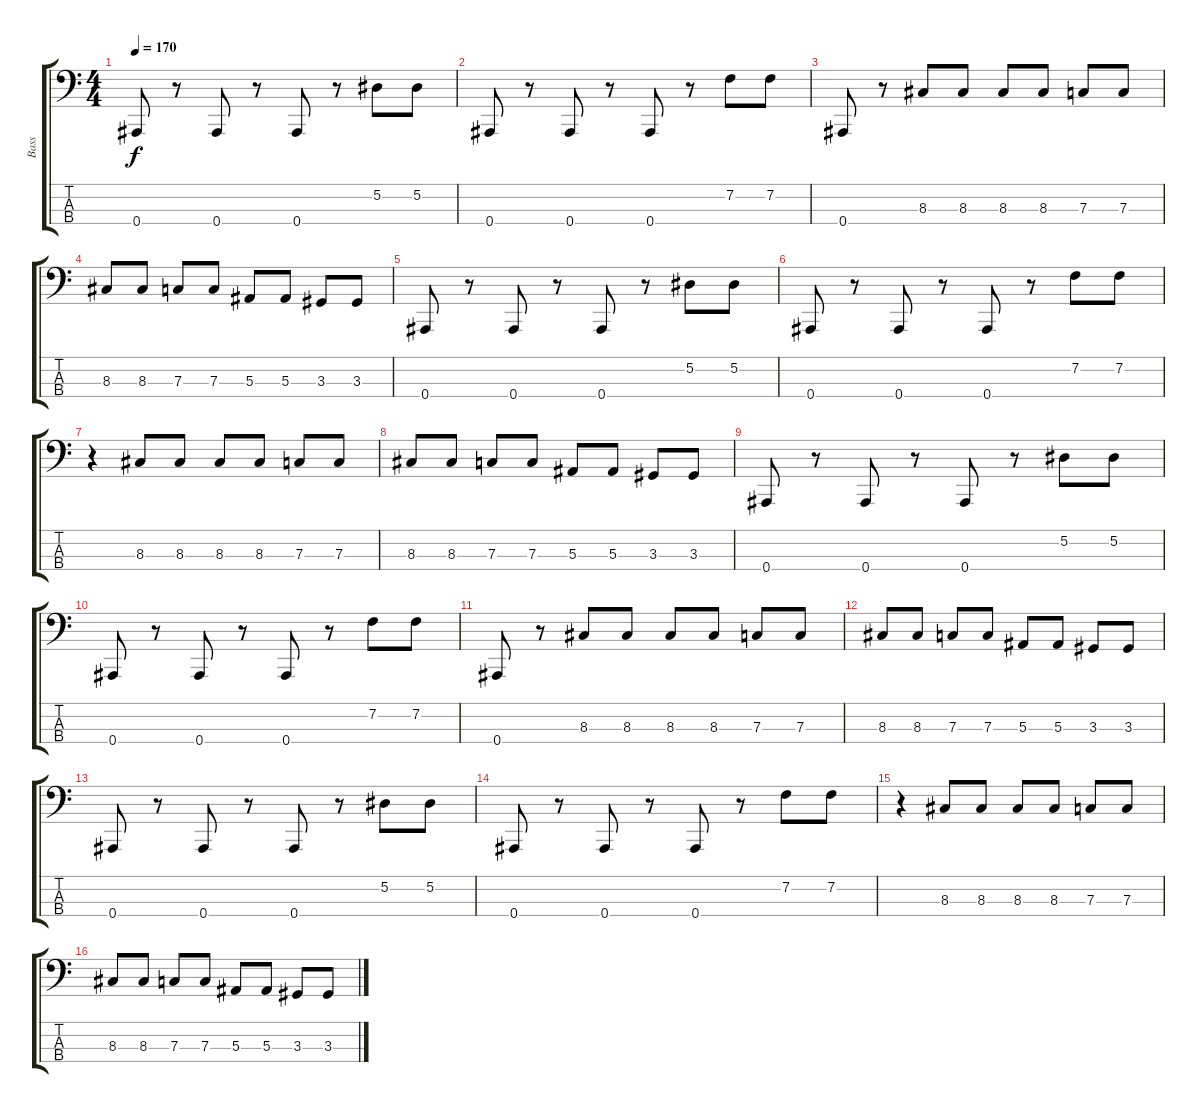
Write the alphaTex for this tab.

\track ("Bass" "Bass") {instrument electricbassfinger}
\staff {score tabs}
\tuning (Eb2 Bb1 F1 Bb0) {hide}
\ts (4 4)
\tempo 170
\clef f4
\ks c
0.4.8{dy f} r.8 0.4.8 r.8 0.4.8 r.8 5.2.8 5.2.8 |
0.4.8 r.8 0.4.8 r.8 0.4.8 r.8 7.2.8 7.2.8 |
0.4.8 r.8 8.3.8 8.3.8 8.3.8 8.3.8 7.3.8 7.3.8 |
8.3.8 8.3.8 7.3.8 7.3.8 5.3.8 5.3.8 3.3.8 3.3.8 |
0.4.8 r.8 0.4.8 r.8 0.4.8 r.8 5.2.8 5.2.8 |
0.4.8 r.8 0.4.8 r.8 0.4.8 r.8 7.2.8 7.2.8 |
r.4 8.3.8 8.3.8 8.3.8 8.3.8 7.3.8 7.3.8 |
8.3.8 8.3.8 7.3.8 7.3.8 5.3.8 5.3.8 3.3.8 3.3.8 |
0.4.8 r.8 0.4.8 r.8 0.4.8 r.8 5.2.8 5.2.8 |
0.4.8 r.8 0.4.8 r.8 0.4.8 r.8 7.2.8 7.2.8 |
0.4.8 r.8 8.3.8 8.3.8 8.3.8 8.3.8 7.3.8 7.3.8 |
8.3.8 8.3.8 7.3.8 7.3.8 5.3.8 5.3.8 3.3.8 3.3.8 |
0.4.8 r.8 0.4.8 r.8 0.4.8 r.8 5.2.8 5.2.8 |
0.4.8 r.8 0.4.8 r.8 0.4.8 r.8 7.2.8 7.2.8 |
r.4 8.3.8 8.3.8 8.3.8 8.3.8 7.3.8 7.3.8 |
8.3.8 8.3.8 7.3.8 7.3.8 5.3.8 5.3.8 3.3.8 3.3.8
